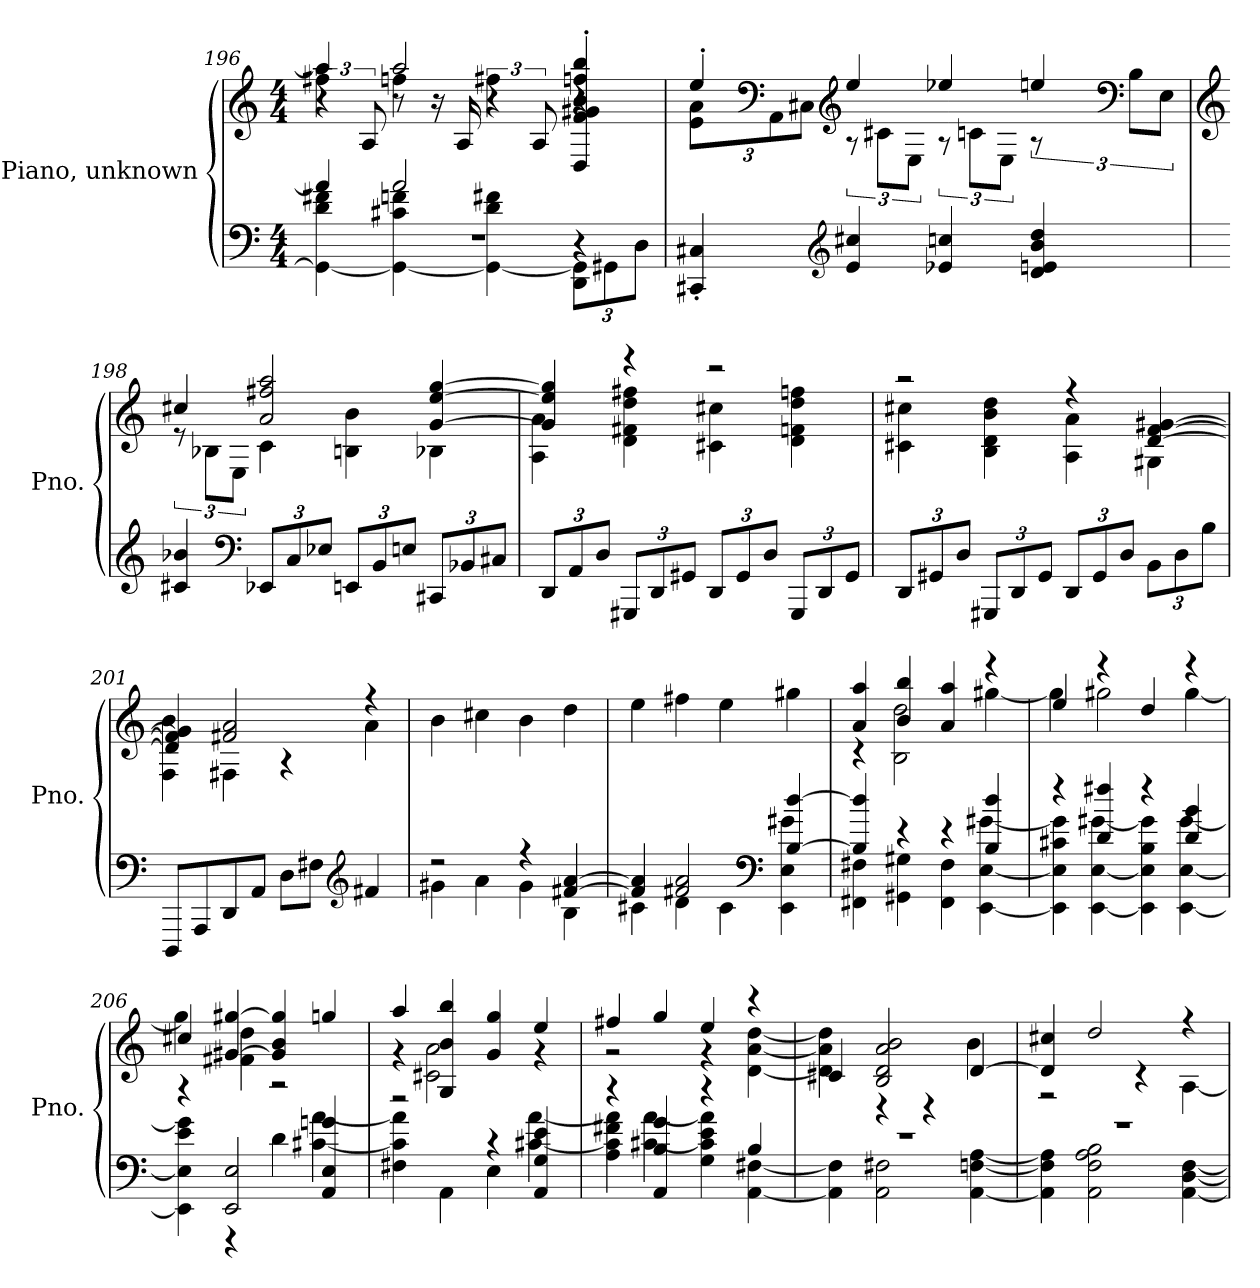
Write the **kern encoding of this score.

**kern	**kern
*part1	*part1
*staff2	*staff1
*I"Piano, unknown	*
*I'Pno.	*
*clefF4	*clefG2
*k[]	*k[]
*M4/4	*M4/4
=196	=196
*^	*^
*	*^	*	*^
1r	4GG#\_ 4d\ 4f#X\	4a/]	4aa/]	4ff#X\	6r
.	.	.	.	.	12A/
.	4GG#\_ 4c#X\ 4fn\	2a/	2aa/	4ffn\	8r
.	.	.	.	.	16r
.	.	.	.	.	16A/
.	4GG#\_ 4d\ 4f#X\	.	.	4ff#X\	6r
.	.	.	.	.	12A/
*	*Xbrackettup	*	*	*	*
.	12DD\ 12GG#\]L	4r	4r	4r	4D/' 4f/' 4g#X/' 4b/' 4ffn/' 4bb/'
.	12GG#X\	.	.	.	.
.	12D\J	.	.	.	.
*v	*v	*v	*	*	*
*	*	*v	*v
!!LO:LB:g=z
=197	=197	=197
*	*	*Xbrackettup
4CC#X/' 4C#X/'	4ee'/	12e\ 12a\L
*	*clefF4	*
.	.	12AA\
.	.	12C#X\J
*clefG2	*clefG2	*
*	*	*brackettup
4e/ 4cc#X/	4ee/	12r
.	.	12c#X\L
.	.	12E\J
4e-X/ 4ccn/	4ee-X/	12r
.	.	12cn\L
.	.	12E\J
4d/ 4en/ 4b/ 4dd/	4een/	12r
*	*clefF4	*
.	.	12B\L
.	.	12E\J
=198	=198	=198
*	*clefG2	*
4c#X/ 4b-X/	4cc#X/	12r
.	.	12B-X\L
.	.	12E\J
*clefF4	*	*
12EE-X/L	2a/ 2ff#X/ 2aa/	4c\
12C/	.	.
12E-X/J	.	.
12EEn/L	.	4Bn\ 4b\
12BB/	.	.
12En/J	.	.
12CC#X/L	[4g/ [4ee/ [4gg/	4B-X\
12BB-X/	.	.
12C#X/J	.	.
!!LO:LB:g=z	!!
=199	=199	=199
12DD/L	4g/] 4ee/] 4gg/]	4A\ 4a\
12AA/	.	.
12D/J	.	.
12GGG#X/L	4r	4d\ 4f#X\ 4dd\ 4ff#X\
12DD/	.	.
12GG#X/J	.	.
12DD/L	2r	4c#X\ 4cc#X\
12GG#/	.	.
12D/J	.	.
12GGG#/L	.	4d\ 4fn\ 4dd\ 4ffn\
12DD/	.	.
12GG#/J	.	.
=200	=200	=200
12DD/L	2r	4c#X\ 4cc#X\
12GG#X/	.	.
12D/J	.	.
12GGG#X/L	.	4B\ 4d\ 4b\ 4dd\
12DD/	.	.
12GG#/J	.	.
12DD/L	4r	4A\ 4a\
12GG#/	.	.
12D/J	.	.
12BB\L	[4d/ [4f/ [4g#X/	4G#X\
12D\	.	.
12B\J	.	.
=201	=201	=201
8DDD/L	4d/] 4f/] 4g#/]	4F\ 4b\
8AAA/	.	.
8DD/	2f#X/ 2a/	4F#X\
8AA/J	.	.
8D\L	.	4r
8F#X\J	.	.
*clefG2	*	*
4f#X/	4r	4a\
*	*v	*v
!!LO:LB:g=z
=202	=202
*^	*
2r	4g#X\	4b\
.	4a\	4cc#X\
4r	4g#\	4b\
[4f#X/ [4a/	4B\	4dd\
=203	=203	=203
4f#/] 4a/]	4c#X\	4ee\
2f#X/ 2a/	4d\	4ff#X\
.	4c#\	4ee\
*clefF4	*	*
[4B/ [4dd/	4EE\ 4E\ 4g#X\	4gg#X\
=204	=204	=204
*	*	*^
4B/] 4dd/]	4FF#X\ 4F#X\	4a/ 4aa/	4r
4r	4GG#X\ 4G#X\	4b/ 4bb/	2B\ 2dd\
4r	4FF#\ 4F#\	4a/ 4aa/	.
4B/ 4dd/	[4EE\ [4E\ [4g#X\	4r	[4gg#X\
=205	=205	=205	=205
4r	4EE\] 4E\] 4c#X\ 4g#\]	4ee/	4gg#\]
4d/ 4ff#X/	[4EE\ [4E\ [4g#X\	4r	2gg#X\
4r	4EE\] 4E\] 4B\ 4g#\]	4dd/	.
4d/ 4b/	[4EE\ [4E\ [4g#\	4r	[4gg#\
=206	=206	=206	=206
4r	4EE\] 4E\] 4e\ 4g#\]	4cc#X/	4gg#\]
2EE/ 2E/	4r	[4g#X/ [4gg#X/	4f#X\ 4dd\
.	4d\	4g#/] 4b/ 4gg#/]	2r
4AA/ 4E/ 4gn/	[4c#X\ [4a\	4ggn/	.
!!LO:LB:g=z	!!
=207	=207	=207	=207
2r	4F#X\ 4c#\] 4a\]	4aa/	4r
.	4AA\	4G/ 4b/ 4bb/	2c#X\ 2a\
4r	4E\	4g/ 4gg/	.
4AA/ 4G/ 4e/	[4c#X\ [4a\	4ee/	4r
=208	=208	=208	=208
4r	4A\ 4c#\] 4f#X\ 4a\]	4ff#X/	2r
4AA/ 4B/ 4g/	[4c#X\ [4a\	4gg/	.
4r	4G\ 4c#\] 4e\ 4a\]	4ee/	4r
4B/	[4AA\ [4F#X\	4r	[4d\ [4a\ [4dd\
=209	=209	=209	=209
1r	4AA\] 4F#\]	4c#X/	4d\] 4a\] 4dd\]
.	2AA\ 2F#X\	2B/ 2d/ 2a/ 2b/	4r
.	.	.	4r
.	[4AA\ [4Fn\ [4A\	[4d/	4b\
=210	=210	=210	=210
1r	4AA\] 4F\] 4A\]	4d/] 4cc#X/	2r
.	2AA\ 2F\ 2A\ 2B\	2dd/	.
.	.	.	4r
.	[4AA\ [4D\ [4F\	4r	[4A\
*v	*v	*	*
*	*v	*v
=	=
*-	*-
